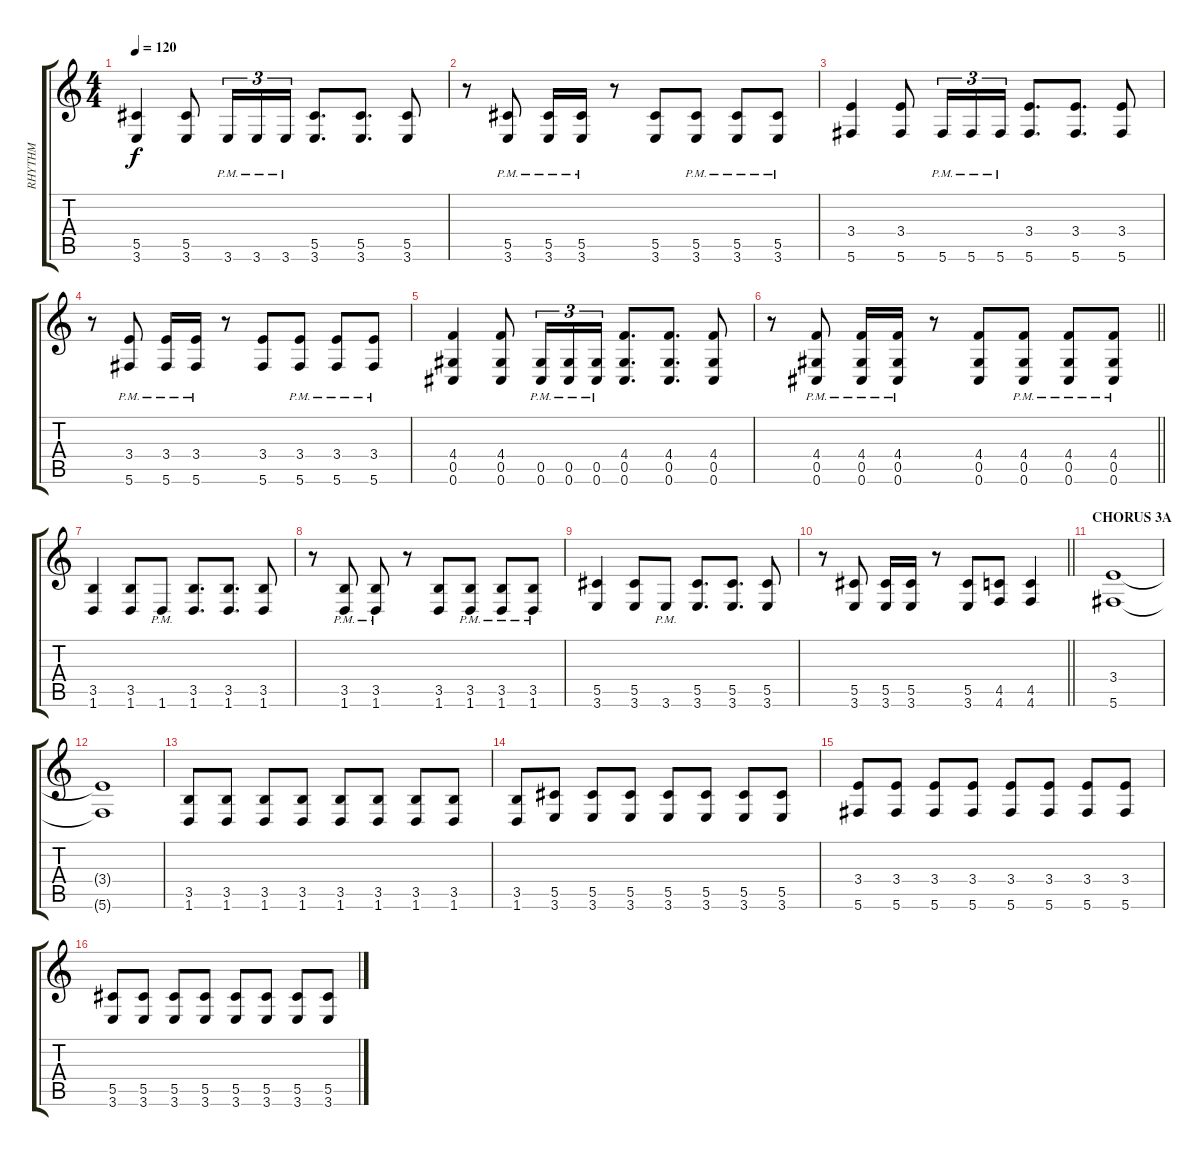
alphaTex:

\track ("RHYTHM" "RHYTHM") {instrument electricguitarjazz}
\staff {score tabs}
\tuning (Eb4 Bb3 Gb3 Db3 Ab2 Db2) {hide}
\ts (4 4)
\tempo 120
\clef g2
\ks c
(5.5 3.6).4{dy f} (5.5 3.6).8 3.6{pm}.16{tu (3 2)} 3.6{pm}.16{tu (3 2)} 3.6{pm}.16{tu (3 2)} (5.5 3.6).8{d} (5.5 3.6).8{d} (5.5 3.6).8 |
r.8 (5.5{pm} 3.6{pm}).8 (5.5{pm} 3.6{pm}).16 (5.5{pm} 3.6{pm}).16 r.8 (5.5 3.6).8 (5.5{pm} 3.6{pm}).8 (5.5{pm} 3.6{pm}).8 (5.5{pm} 3.6{pm}).8 |
(3.4 5.6).4 (3.4 5.6).8 5.6{pm}.16{tu (3 2)} 5.6{pm}.16{tu (3 2)} 5.6{pm}.16{tu (3 2)} (3.4 5.6).8{d} (3.4 5.6).8{d} (3.4 5.6).8 |
r.8 (3.4{pm} 5.6{pm}).8 (3.4{pm} 5.6{pm}).16 (3.4{pm} 5.6{pm}).16 r.8 (3.4 5.6).8 (3.4{pm} 5.6{pm}).8 (3.4{pm} 5.6{pm}).8 (3.4{pm} 5.6{pm}).8 |
(4.4 0.5 0.6).4 (4.4 0.5 0.6).8 (0.5{pm} 0.6{pm}).16{tu (3 2)} (0.5{pm} 0.6{pm}).16{tu (3 2)} (0.5{pm} 0.6{pm}).16{tu (3 2)} (4.4 0.5 0.6).8{d} (4.4 0.5 0.6).8{d} (4.4 0.5 0.6).8 |
\barLineRight lightlight
r.8 (4.4{pm} 0.5{pm} 0.6{pm}).8 (4.4{pm} 0.5{pm} 0.6{pm}).16 (4.4{pm} 0.5{pm} 0.6{pm}).16 r.8 (4.4 0.5 0.6).8 (4.4{pm} 0.5{pm} 0.6{pm}).8 (4.4{pm} 0.5{pm} 0.6{pm}).8 (4.4{pm} 0.5{pm} 0.6{pm}).8 |
\section ("" "")
(3.5 1.6).4 (3.5 1.6).8 1.6{pm}.8 (3.5 1.6).8{d} (3.5 1.6).8{d} (3.5 1.6).8 |
r.8 (3.5{pm} 1.6{pm}).8 (3.5{pm} 1.6{pm}).8 r.8 (3.5 1.6).8 (3.5{pm} 1.6{pm}).8 (3.5{pm} 1.6{pm}).8 (3.5{pm} 1.6{pm}).8 |
(5.5 3.6).4 (5.5 3.6).8 3.6{pm}.8 (5.5 3.6).8{d} (5.5 3.6).8{d} (5.5 3.6).8 |
\barLineRight lightlight
r.8 (5.5 3.6).8 (5.5 3.6).16 (5.5 3.6).16 r.8 (5.5 3.6).8 (4.5 4.6).8 (4.5 4.6).4 |
\section ("" "CHORUS 3A")
(3.4 5.6).1 |
(3.4{t} 5.6{t}).1 |
(3.5 1.6).8 (3.5 1.6).8 (3.5 1.6).8 (3.5 1.6).8 (3.5 1.6).8 (3.5 1.6).8 (3.5 1.6).8 (3.5 1.6).8 |
(3.5 1.6).8 (5.5 3.6).8 (5.5 3.6).8 (5.5 3.6).8 (5.5 3.6).8 (5.5 3.6).8 (5.5 3.6).8 (5.5 3.6).8 |
(3.4 5.6).8 (3.4 5.6).8 (3.4 5.6).8 (3.4 5.6).8 (3.4 5.6).8 (3.4 5.6).8 (3.4 5.6).8 (3.4 5.6).8 |
(5.5 3.6).8 (5.5 3.6).8 (5.5 3.6).8 (5.5 3.6).8 (5.5 3.6).8 (5.5 3.6).8 (5.5 3.6).8 (5.5 3.6).8
